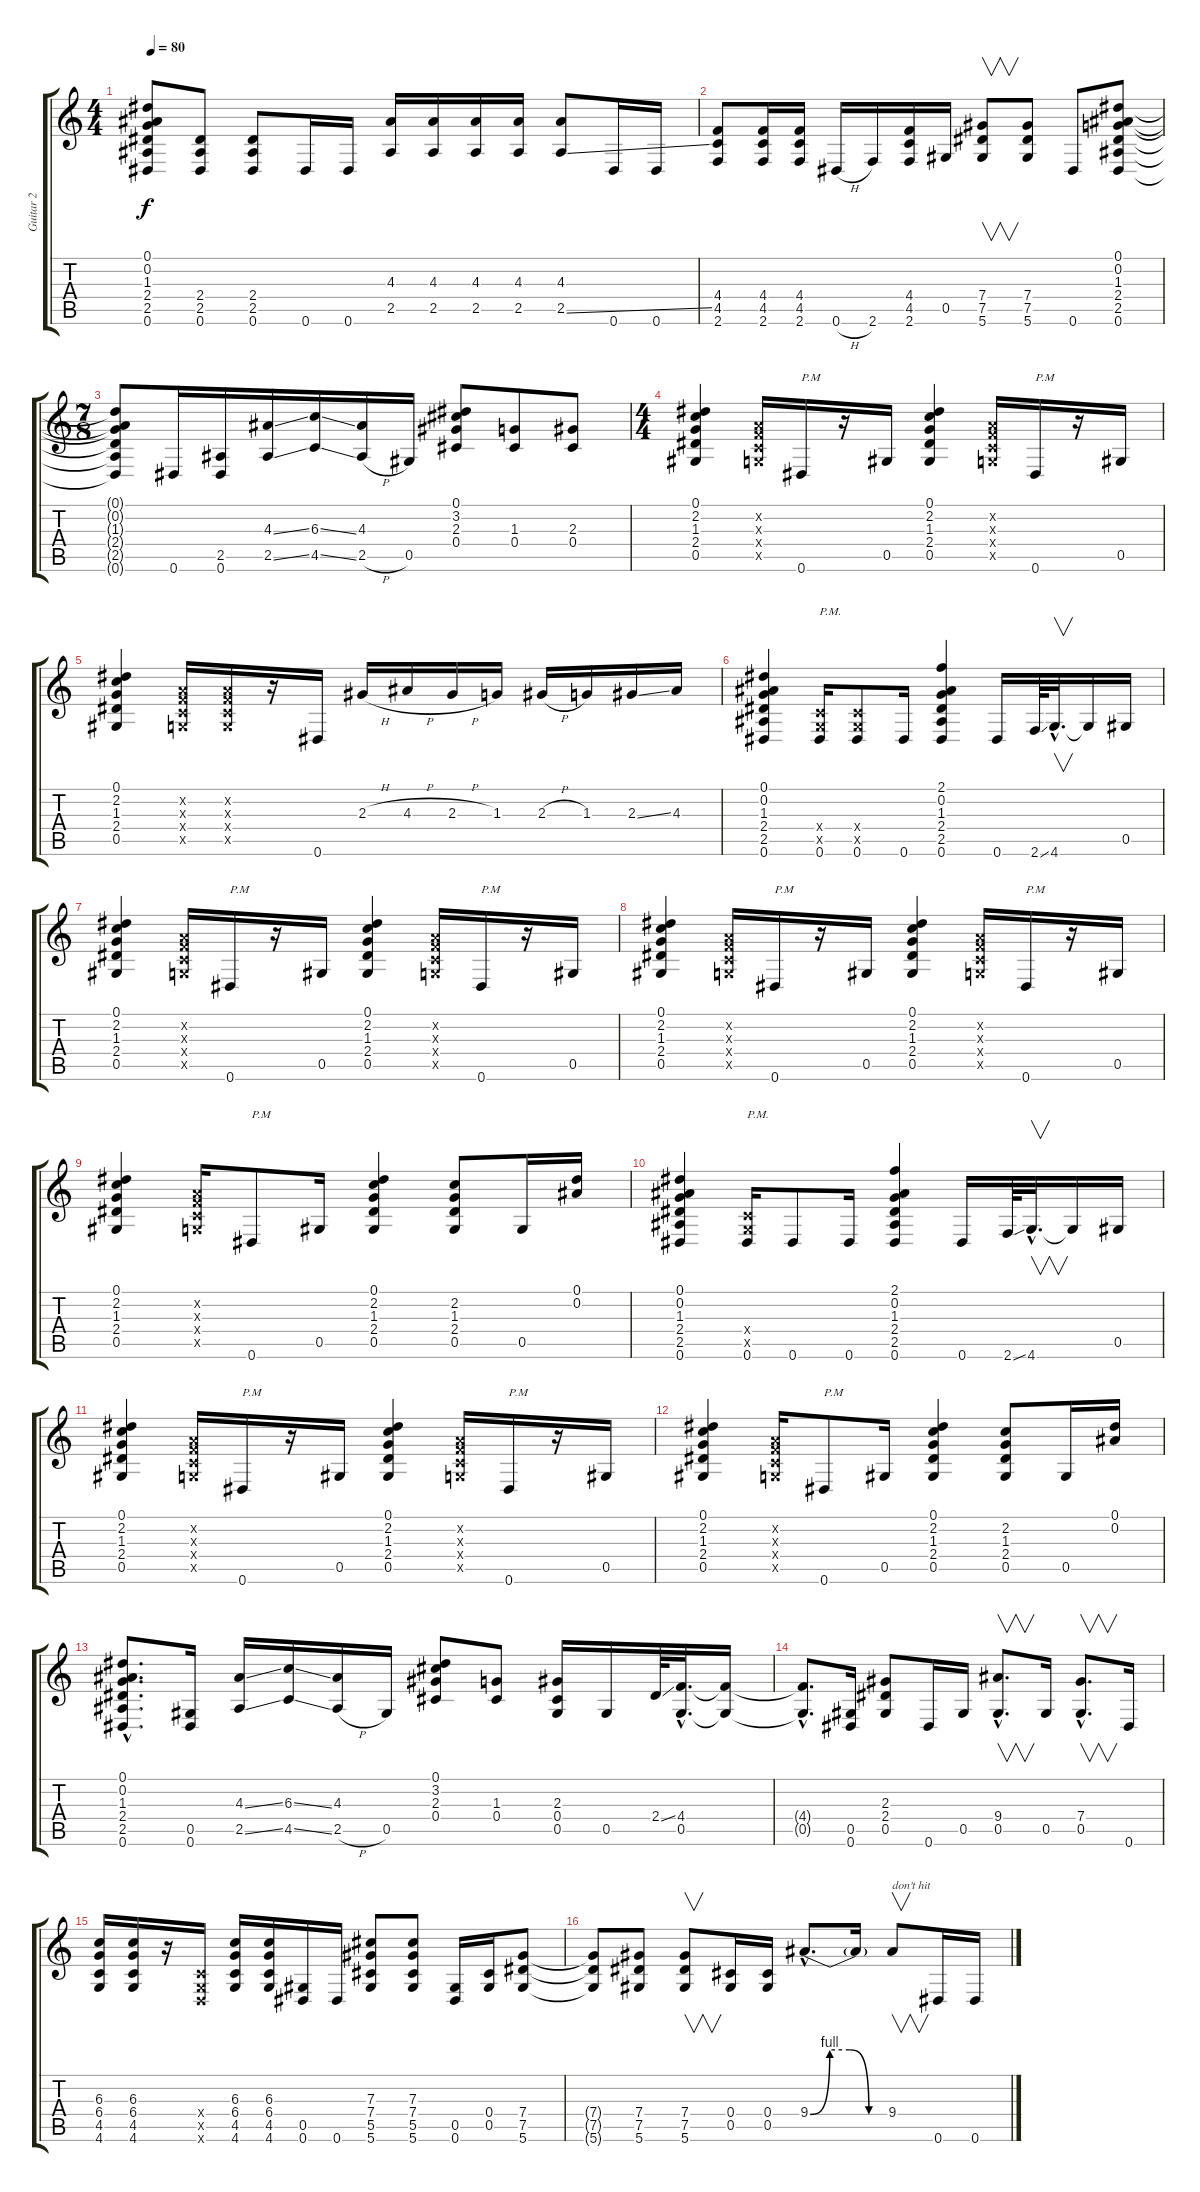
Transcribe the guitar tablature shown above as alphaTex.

\track ("Guitar 2" "Guitar 2") {instrument overdrivenguitar}
\staff {score tabs}
\tuning (Eb4 Bb3 Gb3 Db3 Ab2 Eb2) {hide}
\ts (4 4)
\tempo 80
\clef g2
\ks c
(0.1{t} 0.2{t} 1.3{t} 2.4{t} 2.5{t} 0.6{t}).8{dy f} (2.4 2.5 0.6).8 (2.4 2.5 0.6).8 0.6.16 0.6.16 (4.3 2.5).16 (4.3 2.5).16 (4.3 2.5).16 (4.3 2.5).16 (4.3 2.5{ss}).8 0.6.16 0.6.16 |
(4.4 4.5 2.6).8 (4.4 4.5 2.6).16 (4.4 4.5 2.6).16 0.6{h}.16 2.6.16 (4.4 4.5 2.6).16 0.5.16 (7.4 7.5 5.6).8{v} (7.4 7.5 5.6).8 0.6.8 (0.1 0.2 1.3 2.4 2.5 0.6).8 |
\ts (7 8)
(0.1{t} 0.2{t} 1.3{t} 2.4{t} 2.5{t} 0.6{t}).8 0.6.16 (2.5 0.6).16 (4.3{ss} 2.5{ss}).16 (6.3{ss} 4.5{ss}).16 (4.3 2.5{h}).16 0.5.16 (0.1 3.2 2.3 0.4).8 (1.3 0.4).8 (2.3 0.4).8 |
\ts (4 4)
(0.1 2.2 1.3 2.4 0.5).4 (-1.2{x} -1.3{x} -1.4{x} -1.5{x}).16 0.6.16{txt "P.M"} r.16 0.5.16 (0.1 2.2 1.3 2.4 0.5).4 (-1.2{x} -1.3{x} -1.4{x} -1.5{x}).16 0.6.16{txt "P.M"} r.16 0.5.16 |
(0.1 2.2 1.3 2.4 0.5).4 (-1.2{x} -1.3{x} -1.4{x} -1.5{x}).16 (-1.2{x} -1.3{x} -1.4{x} -1.5{x}).16 r.16 0.6.16 2.3{h}.16 4.3{h}.16 2.3{h}.16 1.3.16 2.3{h}.16 1.3.16 2.3{ss}.16 4.3.16 |
(0.1 0.2 1.3 2.4 2.5 0.6).4 (-1.4{x} -1.5{x} 0.6).16{txt "P.M."} (-1.4{x} -1.5{x} 0.6).8 0.6.16 (2.1 0.2 1.3 2.4 2.5 0.6).4 0.6.16 2.6{ss}.64 4.6{hac}.32{v d} 4.6{t}.16 0.5.16 |
(0.1 2.2 1.3 2.4 0.5).4 (-1.2{x} -1.3{x} -1.4{x} -1.5{x}).16 0.6.16{txt "P.M"} r.16 0.5.16 (0.1 2.2 1.3 2.4 0.5).4 (-1.2{x} -1.3{x} -1.4{x} -1.5{x}).16 0.6.16{txt "P.M"} r.16 0.5.16 |
(0.1 2.2 1.3 2.4 0.5).4 (-1.2{x} -1.3{x} -1.4{x} -1.5{x}).16 0.6.16{txt "P.M"} r.16 0.5.16 (0.1 2.2 1.3 2.4 0.5).4 (-1.2{x} -1.3{x} -1.4{x} -1.5{x}).16 0.6.16{txt "P.M"} r.16 0.5.16 |
(0.1 2.2 1.3 2.4 0.5).4 (-1.2{x} -1.3{x} -1.4{x} -1.5{x}).16 0.6.8{txt "P.M"} 0.5.16 (0.1 2.2 1.3 2.4 0.5).4 (2.2 1.3 2.4 0.5).8 0.5.16 (0.1 0.2).16 |
(0.1 0.2 1.3 2.4 2.5 0.6).4 (-1.4{x} -1.5{x} 0.6).16{txt "P.M."} 0.6.8 0.6.16 (2.1 0.2 1.3 2.4 2.5 0.6).4 0.6.16 2.6{ss}.64 4.6{hac}.32{v d} 4.6{t}.16 0.5.16 |
(0.1 2.2 1.3 2.4 0.5).4 (-1.2{x} -1.3{x} -1.4{x} -1.5{x}).16 0.6.16{txt "P.M"} r.16 0.5.16 (0.1 2.2 1.3 2.4 0.5).4 (-1.2{x} -1.3{x} -1.4{x} -1.5{x}).16 0.6.16{txt "P.M"} r.16 0.5.16 |
(0.1 2.2 1.3 2.4 0.5).4 (-1.2{x} -1.3{x} -1.4{x} -1.5{x}).16 0.6.8{txt "P.M"} 0.5.16 (0.1 2.2 1.3 2.4 0.5).4 (2.2 1.3 2.4 0.5).8 0.5.16 (0.1 0.2).16 |
(0.1{hac} 0.2{hac} 1.3{hac} 2.4{hac} 2.5{hac} 0.6{hac}).8{d} (0.5 0.6).16 (4.3{ss} 2.5{ss}).16 (6.3{ss} 4.5{ss}).16 (4.3 2.5{h}).16 0.5.16 (0.1 3.2 2.3 0.4).8 (1.3 0.4).8 (2.3 0.4 0.5).16 0.5.16 2.4{ss}.64 (4.4{hac} 0.5{hac}).32{d} (4.4{t} 0.5{t}).16 |
(4.4{hac t} 0.5{hac t}).8{d} (0.5 0.6).16 (2.3 2.4 0.5).8 0.6.16 0.5.16 (9.4{hac} 0.5{hac}).8{v d} 0.5.16 (7.4{hac} 0.5{hac}).8{v d} 0.6.16 |
(6.3 6.4 4.5 4.6).16 (6.3 6.4 4.5 4.6).16 r.16 (-1.4{x} -1.5{x} -1.6{x}).16 (6.3 6.4 4.5 4.6).16 (6.3 6.4 4.5 4.6).16 (0.5 0.6).16 0.6.16 (7.3 7.4 5.5 5.6).8 (7.3 7.4 5.5 5.6).8 (0.5 0.6).16 (0.4 0.5).16 (7.4 7.5 5.6).8 |
(7.4{t} 7.5{t} 5.6{t}).8 (7.4 7.5 5.6).8 (7.4 7.5 5.6).8{v} (0.4 0.5).16 (0.4 0.5).16 9.4{be (custom 0 0 15 4 30 4 45 0 60 0) hac}.8{d} 9.4{t}.16 9.4.8{v txt "don't hit"} 0.6.16 0.6.16
